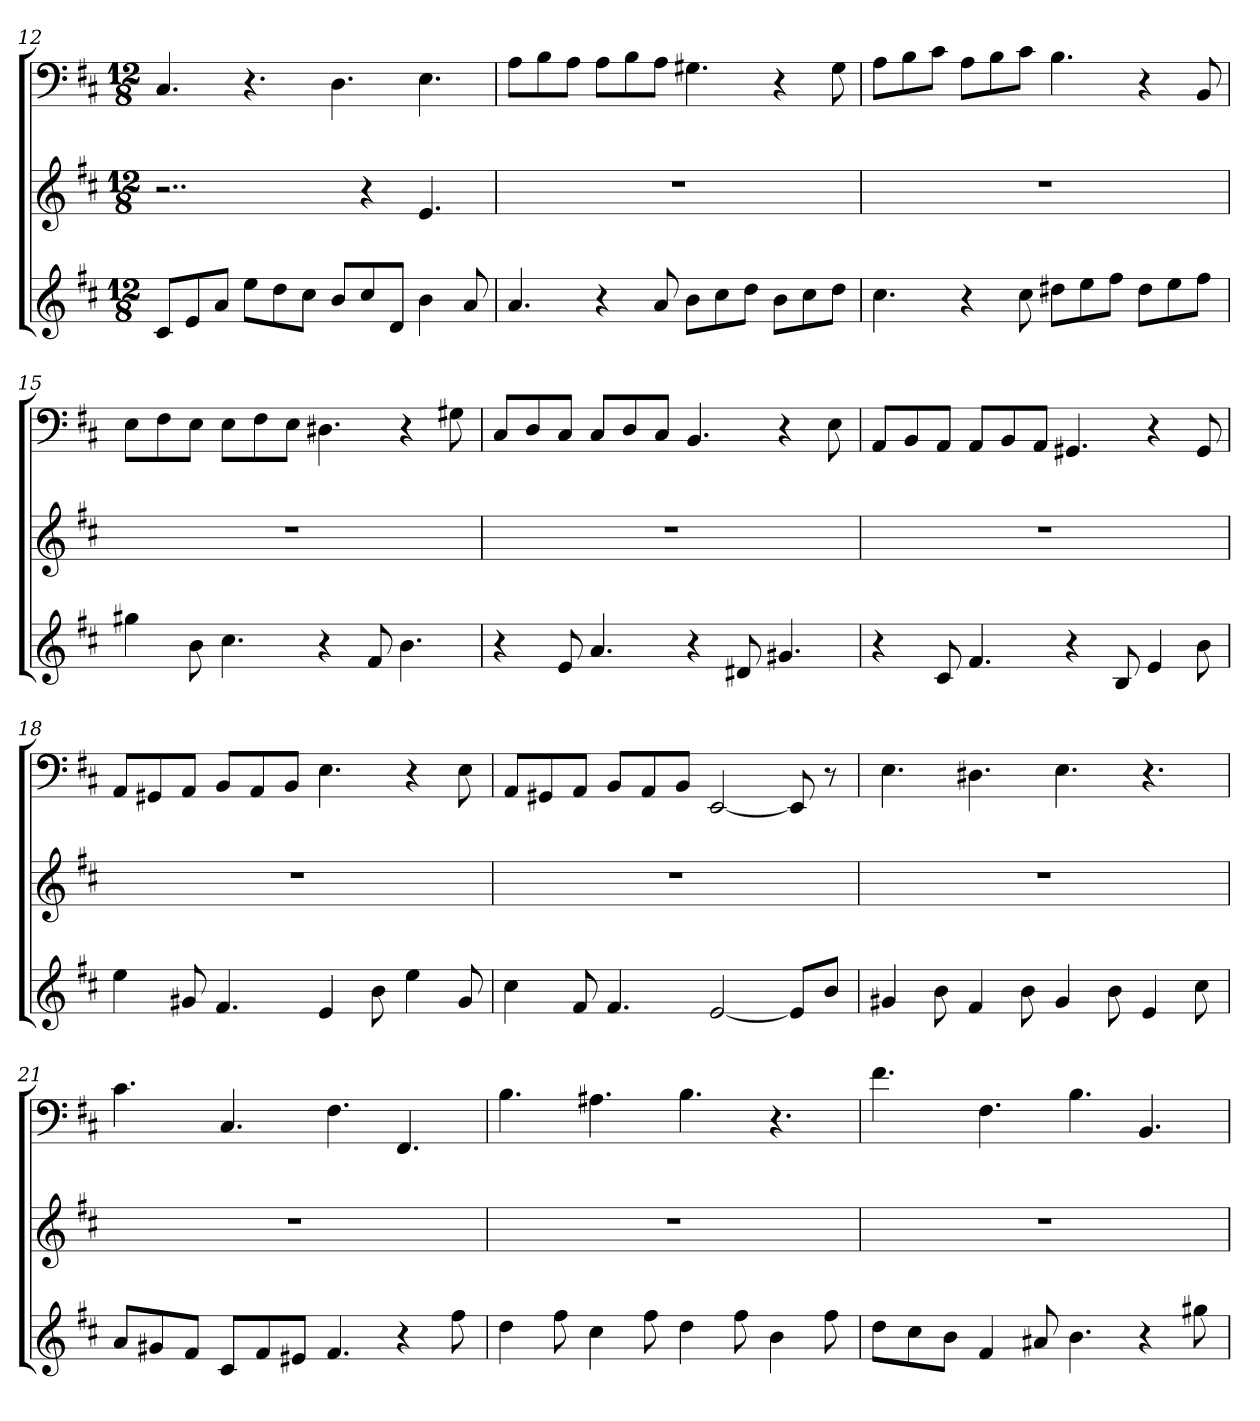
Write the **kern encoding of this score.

**kern	**kern	**kern
*part3	*part2	*part1
*staff3	*staff2	*staff1
*k[f#c#]	*k[f#c#]	*k[f#c#]
*D:	*D:	*D:
*M12/8	*M12/8	*M12/8
=12	=12	=12
8c#L	2..r	4.C#
8e	.	.
8aJ	.	.
8eeL	.	4.r
8dd	.	.
8cc#J	.	.
8bL	.	4.D
8cc#	4r	.
8dJ	.	.
4b	4.e	4.E
8a	.	.
=13	=13	=13
4.a	1.r	8AL
.	.	8B
.	.	8AJ
4r	.	8AL
.	.	8B
8a	.	8AJ
8bL	.	4.G#X
8cc#	.	.
8ddJ	.	.
8bL	.	4r
8cc#	.	.
8ddJ	.	8G#
=14	=14	=14
4.cc#	1.r	8AL
.	.	8B
.	.	8c#J
4r	.	8AL
.	.	8B
8cc#	.	8c#J
8dd#XL	.	4.B
8ee	.	.
8ff#J	.	.
8dd#L	.	4r
8ee	.	.
8ff#J	.	8BB
=15	=15	=15
4gg#X	1.r	8EL
.	.	8F#
8b	.	8EJ
4.cc#	.	8EL
.	.	8F#
.	.	8EJ
4r	.	4.D#X
8f#	.	.
4.b	.	4r
.	.	8G#X
=16	=16	=16
4r	1.r	8C#L
.	.	8D
8e	.	8C#J
4.a	.	8C#L
.	.	8D
.	.	8C#J
4r	.	4.BB
8d#X	.	.
4.g#X	.	4r
.	.	8E
=17	=17	=17
4r	1.r	8AAL
.	.	8BB
8c#	.	8AAJ
4.f#	.	8AAL
.	.	8BB
.	.	8AAJ
4r	.	4.GG#X
8B	.	.
4e	.	4r
8b	.	8GG#
=18	=18	=18
4ee	1.r	8AAL
.	.	8GG#X
8g#X	.	8AAJ
4.f#	.	8BBL
.	.	8AA
.	.	8BBJ
4e	.	4.E
8b	.	.
4ee	.	4r
8g#	.	8E
=19	=19	=19
4cc#	1.r	8AAL
.	.	8GG#X
8f#	.	8AAJ
4.f#	.	8BBL
.	.	8AA
.	.	8BBJ
[2e	.	[2EE
8eL]	.	8EE]
8bJ	.	8r
=20	=20	=20
4g#X	1.r	4.E
8b	.	.
4f#	.	4.D#X
8b	.	.
4g#	.	4.E
8b	.	.
4e	.	4.r
8cc#	.	.
=21	=21	=21
8aL	1.r	4.c#
8g#X	.	.
8f#J	.	.
8c#L	.	4.C#
8f#	.	.
8e#XJ	.	.
4.f#	.	4.F#
4r	.	4.FF#
8ff#	.	.
=22	=22	=22
4dd	1.r	4.B
8ff#	.	.
4cc#	.	4.A#X
8ff#	.	.
4dd	.	4.B
8ff#	.	.
4b	.	4.r
8ff#	.	.
=23	=23	=23
8ddL	1.r	4.f#
8cc#	.	.
8bJ	.	.
4f#	.	4.F#
8a#X	.	.
4.b	.	4.B
4r	.	4.BB
8gg#X	.	.
=	=	=
*-	*-	*-
